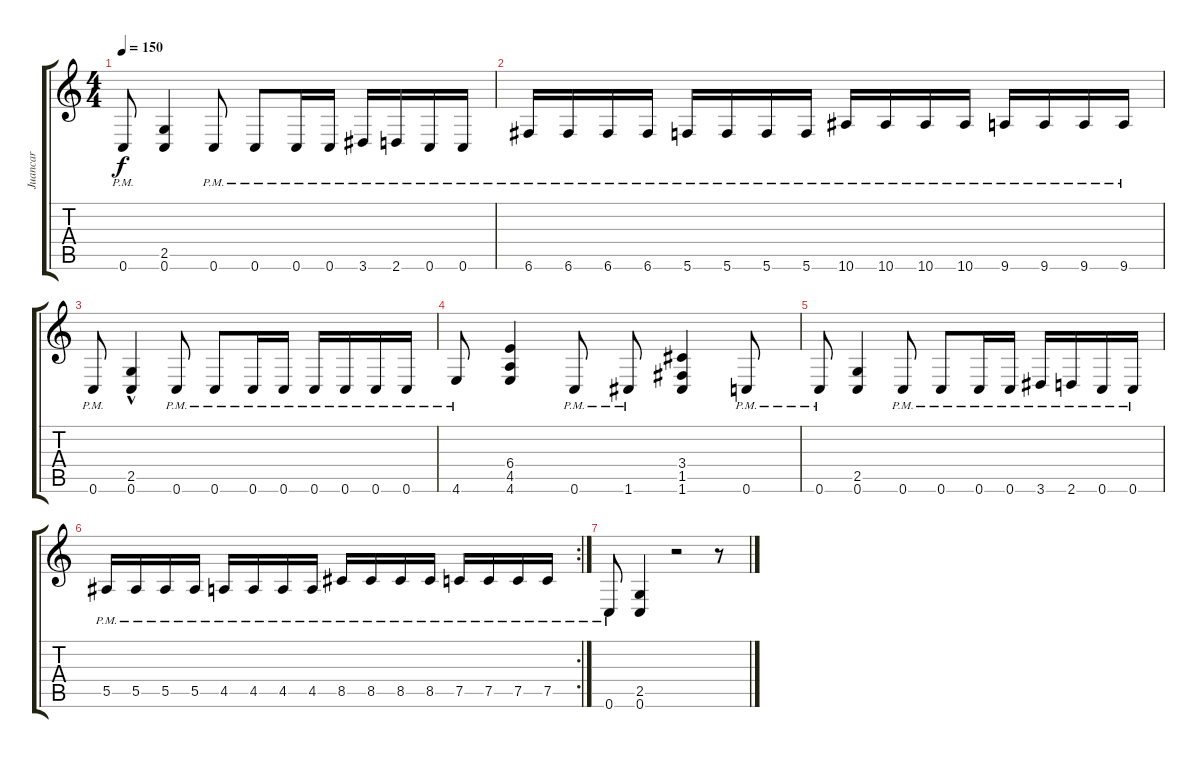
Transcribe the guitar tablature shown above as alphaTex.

\track ("Juancar" "Juancar") {instrument distortionguitar}
\staff {score tabs}
\tuning (C4 G3 Eb3 Bb2 F2 C2) {hide}
\ts (4 4)
\tempo 150
\clef g2
\ks c
0.6{pm}.8{dy f} (2.5 0.6).4 0.6{pm}.8 0.6{pm}.8 0.6{pm}.16 0.6{pm}.16 3.6{pm}.16 2.6{pm}.16 0.6{pm}.16 0.6{pm}.16 |
6.6{pm}.16 6.6{pm}.16 6.6{pm}.16 6.6{pm}.16 5.6{pm}.16 5.6{pm}.16 5.6{pm}.16 5.6{pm}.16 10.6{pm}.16 10.6{pm}.16 10.6{pm}.16 10.6{pm}.16 9.6{pm}.16 9.6{pm}.16 9.6{pm}.16 9.6{pm}.16 |
0.6{pm}.8 (2.5 0.6{hac}).4 0.6{pm}.8 0.6{pm}.8 0.6{pm}.16 0.6{pm}.16 0.6{pm}.16 0.6{pm}.16 0.6{pm}.16 0.6{pm}.16 |
4.6{pm}.8 (6.4 4.5 4.6).4 0.6{pm}.8 1.6{pm}.8 (3.4 1.5 1.6).4 0.6{pm}.8 |
0.6{pm}.8 (2.5 0.6).4 0.6{pm}.8 0.6{pm}.8 0.6{pm}.16 0.6{pm}.16 3.6{pm}.16 2.6{pm}.16 0.6{pm}.16 0.6{pm}.16 |
\rc 2
5.5{pm}.16 5.5{pm}.16 5.5{pm}.16 5.5{pm}.16 4.5{pm}.16 4.5{pm}.16 4.5{pm}.16 4.5{pm}.16 8.5{pm}.16 8.5{pm}.16 8.5{pm}.16 8.5{pm}.16 7.5{pm}.16 7.5{pm}.16 7.5{pm}.16 7.5{pm}.16 |
0.6{pm}.8 (2.5 0.6).4 r.2 r.8
